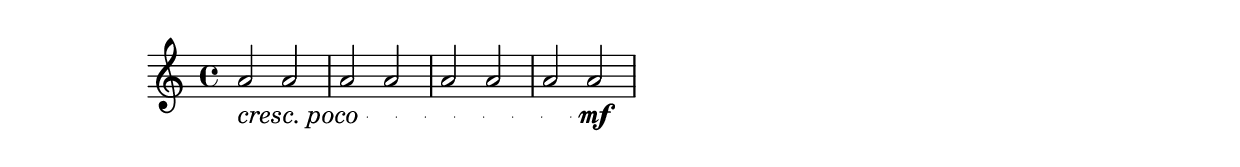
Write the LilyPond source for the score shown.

%% Do not edit this file; it is auto-generated from input/new
%% This file is in the public domain.
\version "2.11.62"
\header {
  texidoces = "
Se puede modificar el texto empleado para los crescendos y
decrescendos modificando las propiedades de contexto
@code{crescendoText} y @code{decrescendoText}.  El estiloo de la
línea de extensión se puede cambiar modificando la propiedad
@code{'style} de @code{DynamicTextSpanner}.  El valor
predeterminado es @code{'hairpin} (regulador), y entre otros
valores posibles se encuentran @code{'line} (línea),
@code{'dashed-line} (línea intermitente) y @code{'dotted-line}
(línea de puntos):

"
  doctitlees = "Cambiar el texto y los estilos de objeto de extensión para las indicaciones dinámicas textuales"

  lsrtags = "rhythms,tweaks-and-overrides"
  texidoc = "
The text used for crescendos and decrescendos can be changed by
modifying the context properties @code{crescendoText} and
@code{decrescendoText}.  The style of the spanner line can be
changed by modifying the @code{'style} property of
@code{DynamicTextSpanner}.  The default value is @code{'hairpin},
and other possible values include @code{'line}, @code{'dashed-line}
and @code{'dotted-line}:
"
  doctitle = "Changing text and spanner styles for text dynamics"
} % begin verbatim


\relative c'' {
  \set crescendoText = \markup { \italic { cresc. poco } }
  \set crescendoSpanner = #'text
  \override DynamicTextSpanner #'style = #'dotted-line
  a2\< a
  a2 a
  a2 a
  a2 a\mf
}
